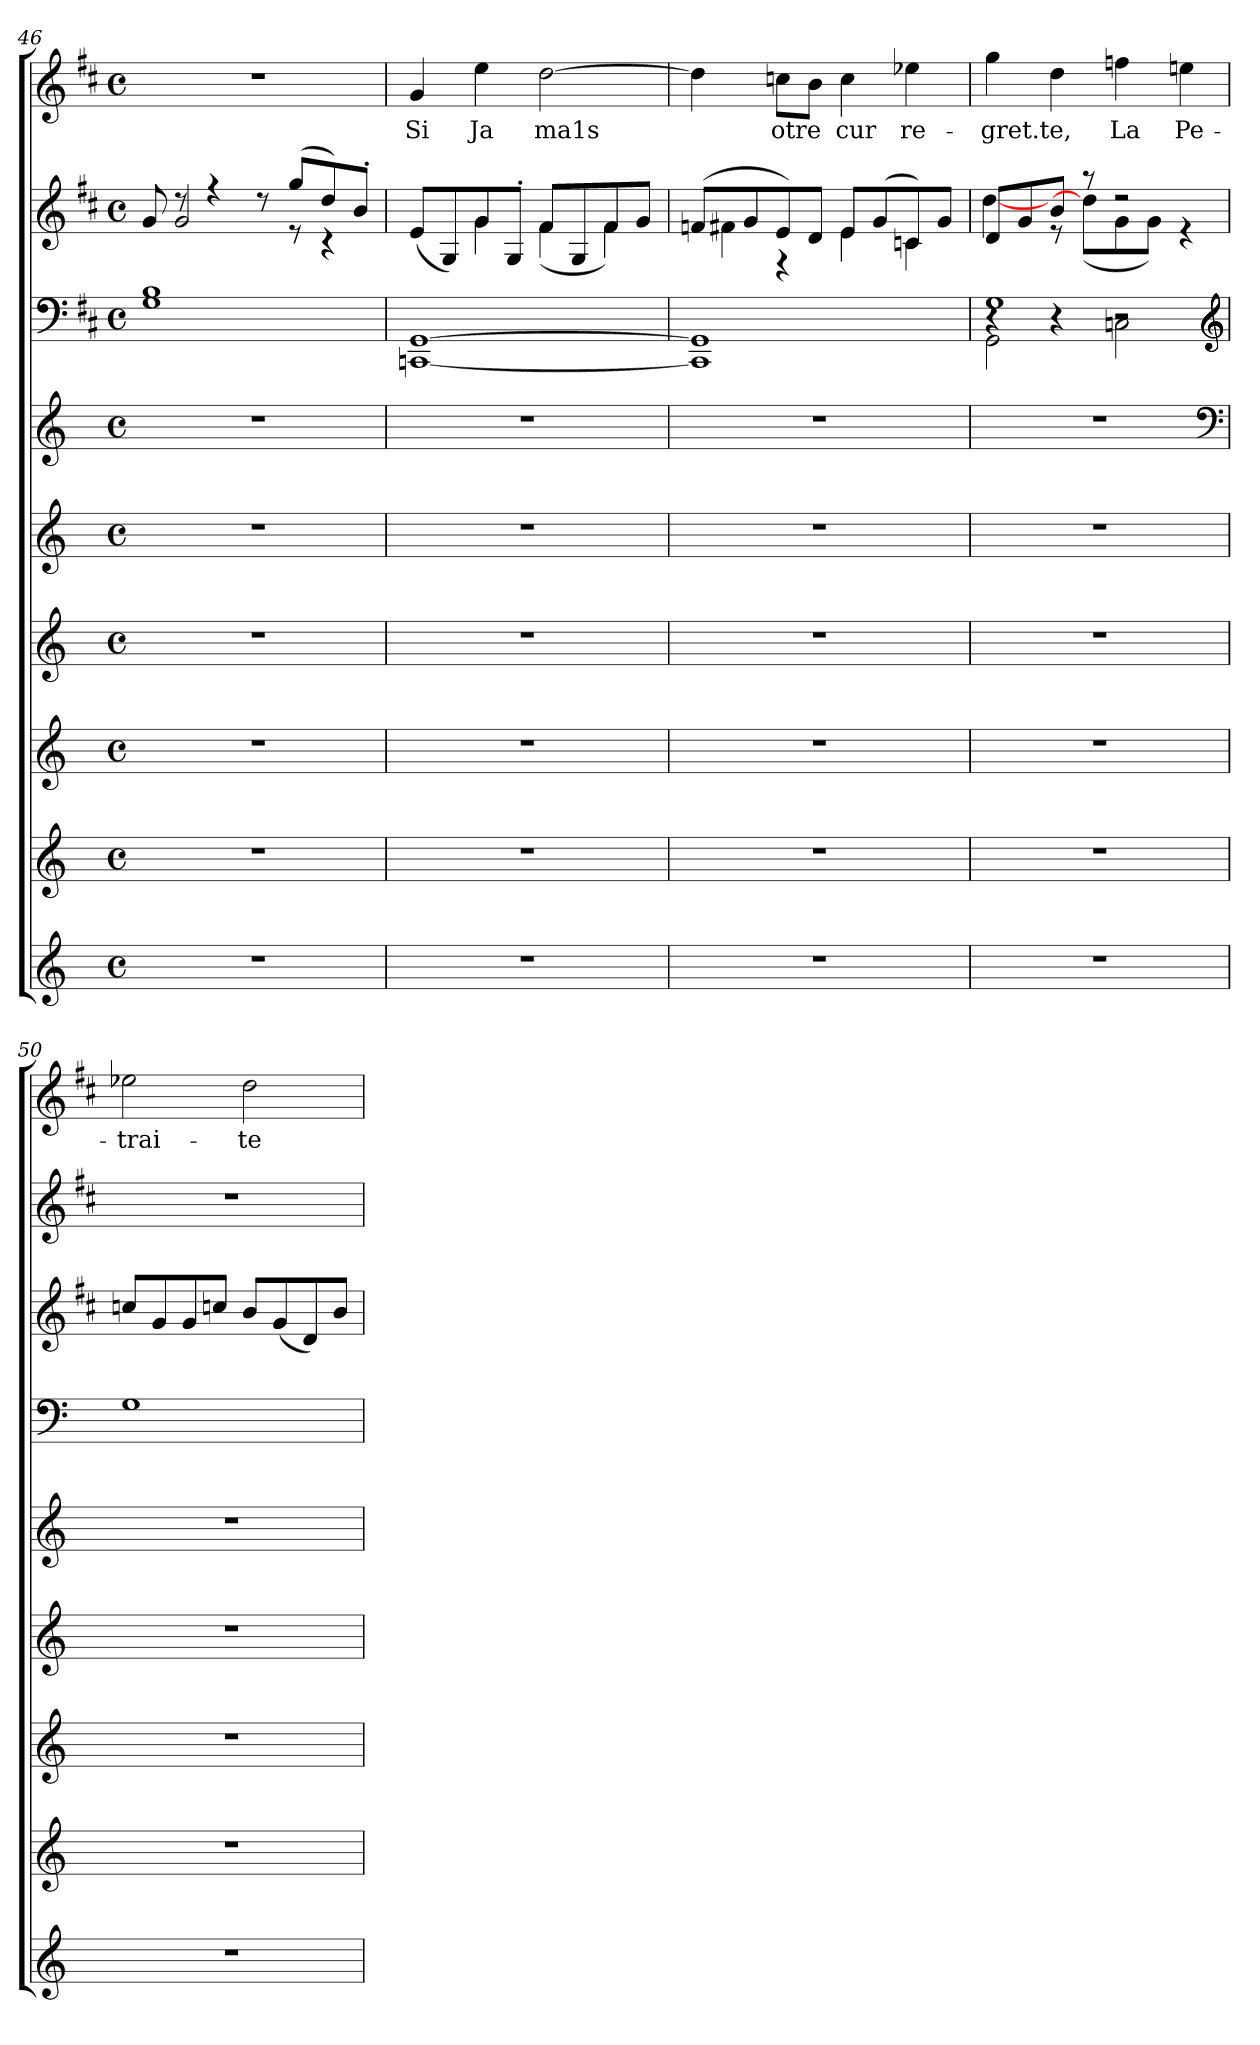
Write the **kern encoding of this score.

**kern	**kern	**kern	**kern	**kern	**kern	**kern	**kern	**kern	**text
*part9	*part8	*part7	*part6	*part5	*part4	*part3	*part2	*part1	*part1
*staff9	*staff8	*staff7	*staff6	*staff5	*staff4	*staff3	*staff2	*staff1	*staff1
*clefG2	*clefG2	*clefG2	*clefG2	*clefG2	*clefG2	*clefF4	*clefG2	*clefG2	*
*k[]	*k[]	*k[]	*k[]	*k[]	*k[]	*k[f#c#]	*k[f#c#]	*k[f#c#]	*
*C:	*C:	*C:	*C:	*C:	*C:	*D:	*D:	*D:	*
*M4/4	*M4/4	*M4/4	*M4/4	*M4/4	*M4/4	*M4/4	*M4/4	*M4/4	*
*met(c)	*met(c)	*met(c)	*met(c)	*met(c)	*met(c)	*met(c)	*met(c)	*met(c)	*
=46	=46	=46	=46	=46	=46	=46	=46	=46	=46
*	*	*	*	*	*	*	*^	*	*
1r	1r	1r	1r	1r	1r	1G/ 1B/	8g/	8ryy	1r	.
.	.	.	.	.	.	.	8r	2g/	.	.
.	.	.	.	.	.	.	4r	.	.	.
.	.	.	.	.	.	.	8r	.	.	.
.	.	.	.	.	.	.	(8gg/L	8r	.	.
.	.	.	.	.	.	.	8dd/)	4r	.	.
.	.	.	.	.	.	.	8b'/J	.	.	.
=47	=47	=47	=47	=47	=47	=47	=47	=47	=47	=47
1r	1r	1r	1r	1r	1r	[1CCn/ [1GG/	(8e/L	4ryy	4g/	Si
.	.	.	.	.	.	.	8G/)	.	.	.
.	.	.	.	.	.	.	8g/	4g\	4ee\	Ja
.	.	.	.	.	.	.	8G'/J	.	.	.
.	.	.	.	.	.	.	8f#/L	(4f#\	[2dd\	ma1s
.	.	.	.	.	.	.	8G/	.	.	.
.	.	.	.	.	.	.	8f#/	4f#\)	.	.
.	.	.	.	.	.	.	8g/J	.	.	.
=48	=48	=48	=48	=48	=48	=48	=48	=48	=48	=48
1r	1r	1r	1r	1r	1r	1CC]/ 1GG]/	(8fn/L	4f#\	4dd\]	.
.	.	.	.	.	.	.	8g/	.	.	.
.	.	.	.	.	.	.	8e/)	4r	8cc\L	otre
.	.	.	.	.	.	.	8d/J	.	8b\J	.
.	.	.	.	.	.	.	8e/L	4e\	4cc\	cur
.	.	.	.	.	.	.	(8g/	.	.	.
.	.	.	.	.	.	.	8c/)	4c\	4ee-X\	re-
.	.	.	.	.	.	.	8g/J	.	.	.
=49	=49	=49	=49	=49	=49	=49	=49	=49	=49	=49
*	*	*	*	*	*	*^	*	*	*	*
*	*	*	*	*	*	*	*^	*	*	*	*
1r	1r	1r	1r	1r	1r	4r	2GG\	1G/	8d/L	[4dd\	4gg\	gret.te,
.	.	.	.	.	.	.	.	.	8g/	.	.	.
.	.	.	.	.	.	4r	.	.	8b/J	8r	4dd\	.
.	.	.	.	.	.	.	.	.	8r	(8dd\L]	.	.
.	.	.	.	.	.	2r	2Cn\	.	2r	8g\	4ffn\	La
.	.	.	.	.	.	.	.	.	.	8g\J)	.	.
.	.	.	.	.	.	.	.	.	.	4r	4een\	Pe-
*	*	*	*	*	*	*v	*v	*v	*	*	*	*
*	*	*	*	*	*	*	*v	*v	*	*
*	*	*	*	*	*clefF4	*clefG2	*	*	*
!!LO:LB:g=z
=50	=50	=50	=50	=50	=50	=50	=50	=50	=50
1r	1r	1r	1r	1r	1G/	8ccn/L	1r	2ee-X\	trai-
.	.	.	.	.	.	8g/	.	.	.
.	.	.	.	.	.	8g/	.	.	.
.	.	.	.	.	.	8ccn/J	.	.	.
.	.	.	.	.	.	8b/L	.	2dd\	te-
.	.	.	.	.	.	(8g/	.	.	.
.	.	.	.	.	.	8d/)	.	.	.
.	.	.	.	.	.	8b/J	.	.	.
=	=	=	=	=	=	=	=	=	=
*-	*-	*-	*-	*-	*-	*-	*-	*-	*-
